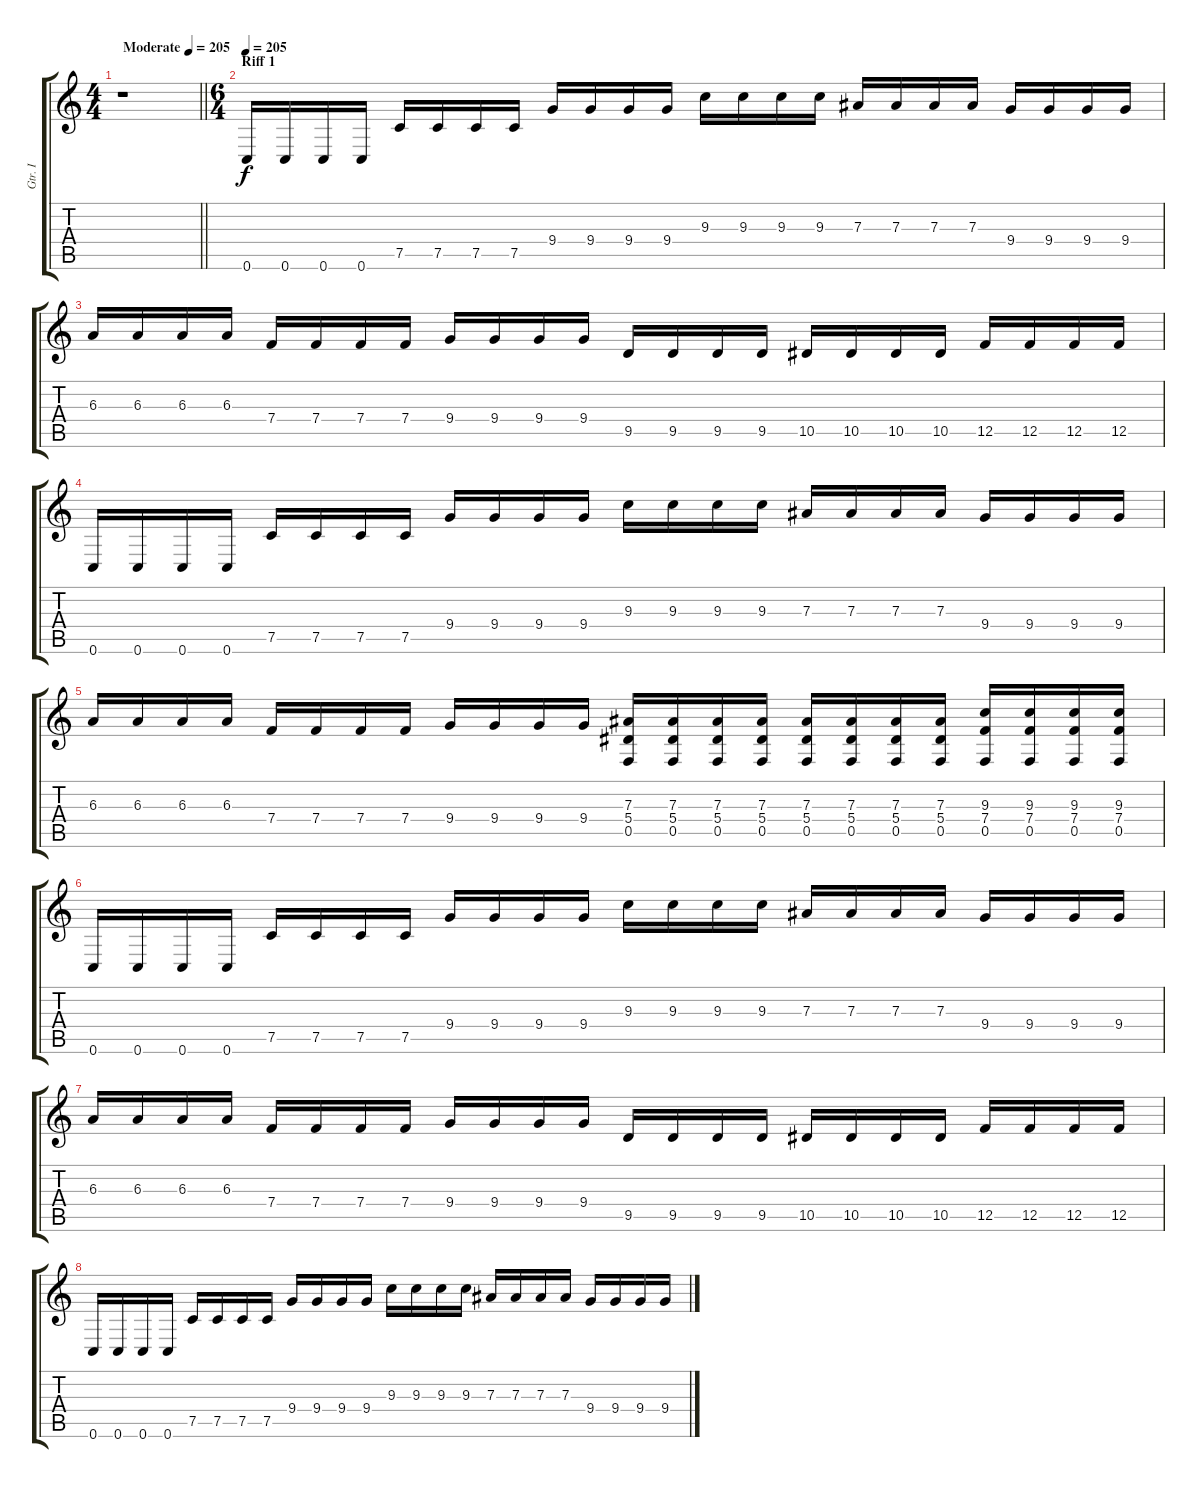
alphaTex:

\track ("Gtr. I" "Gtr. I") {instrument overdrivenguitar}
\staff {score tabs}
\tuning (C4 G3 Eb3 Bb2 F2 C2) {hide}
\ts (4 4)
\tempo (205 "Moderate")
\clef g2
\barLineRight lightlight
\ks c
r.1{dy f instrument overdrivenguitar} |
\ts (6 4)
\section ("" "Riff 1")
\tempo 205
0.6.16 0.6.16 0.6.16 0.6.16 7.5.16 7.5.16 7.5.16 7.5.16 9.4.16 9.4.16 9.4.16 9.4.16 9.3.16 9.3.16 9.3.16 9.3.16 7.3.16 7.3.16 7.3.16 7.3.16 9.4.16 9.4.16 9.4.16 9.4.16 |
6.3.16 6.3.16 6.3.16 6.3.16 7.4.16 7.4.16 7.4.16 7.4.16 9.4.16 9.4.16 9.4.16 9.4.16 9.5.16 9.5.16 9.5.16 9.5.16 10.5.16 10.5.16 10.5.16 10.5.16 12.5.16 12.5.16 12.5.16 12.5.16 |
0.6.16 0.6.16 0.6.16 0.6.16 7.5.16 7.5.16 7.5.16 7.5.16 9.4.16 9.4.16 9.4.16 9.4.16 9.3.16 9.3.16 9.3.16 9.3.16 7.3.16 7.3.16 7.3.16 7.3.16 9.4.16 9.4.16 9.4.16 9.4.16 |
6.3.16 6.3.16 6.3.16 6.3.16 7.4.16 7.4.16 7.4.16 7.4.16 9.4.16 9.4.16 9.4.16 9.4.16 (7.3 5.4 0.5).16 (7.3 5.4 0.5).16 (7.3 5.4 0.5).16 (7.3 5.4 0.5).16 (7.3 5.4 0.5).16 (7.3 5.4 0.5).16 (7.3 5.4 0.5).16 (7.3 5.4 0.5).16 (9.3 7.4 0.5).16 (9.3 7.4 0.5).16 (9.3 7.4 0.5).16 (9.3 7.4 0.5).16 |
0.6.16 0.6.16 0.6.16 0.6.16 7.5.16 7.5.16 7.5.16 7.5.16 9.4.16 9.4.16 9.4.16 9.4.16 9.3.16 9.3.16 9.3.16 9.3.16 7.3.16 7.3.16 7.3.16 7.3.16 9.4.16 9.4.16 9.4.16 9.4.16 |
6.3.16 6.3.16 6.3.16 6.3.16 7.4.16 7.4.16 7.4.16 7.4.16 9.4.16 9.4.16 9.4.16 9.4.16 9.5.16 9.5.16 9.5.16 9.5.16 10.5.16 10.5.16 10.5.16 10.5.16 12.5.16 12.5.16 12.5.16 12.5.16 |
0.6.16 0.6.16 0.6.16 0.6.16 7.5.16 7.5.16 7.5.16 7.5.16 9.4.16 9.4.16 9.4.16 9.4.16 9.3.16 9.3.16 9.3.16 9.3.16 7.3.16 7.3.16 7.3.16 7.3.16 9.4.16 9.4.16 9.4.16 9.4.16
